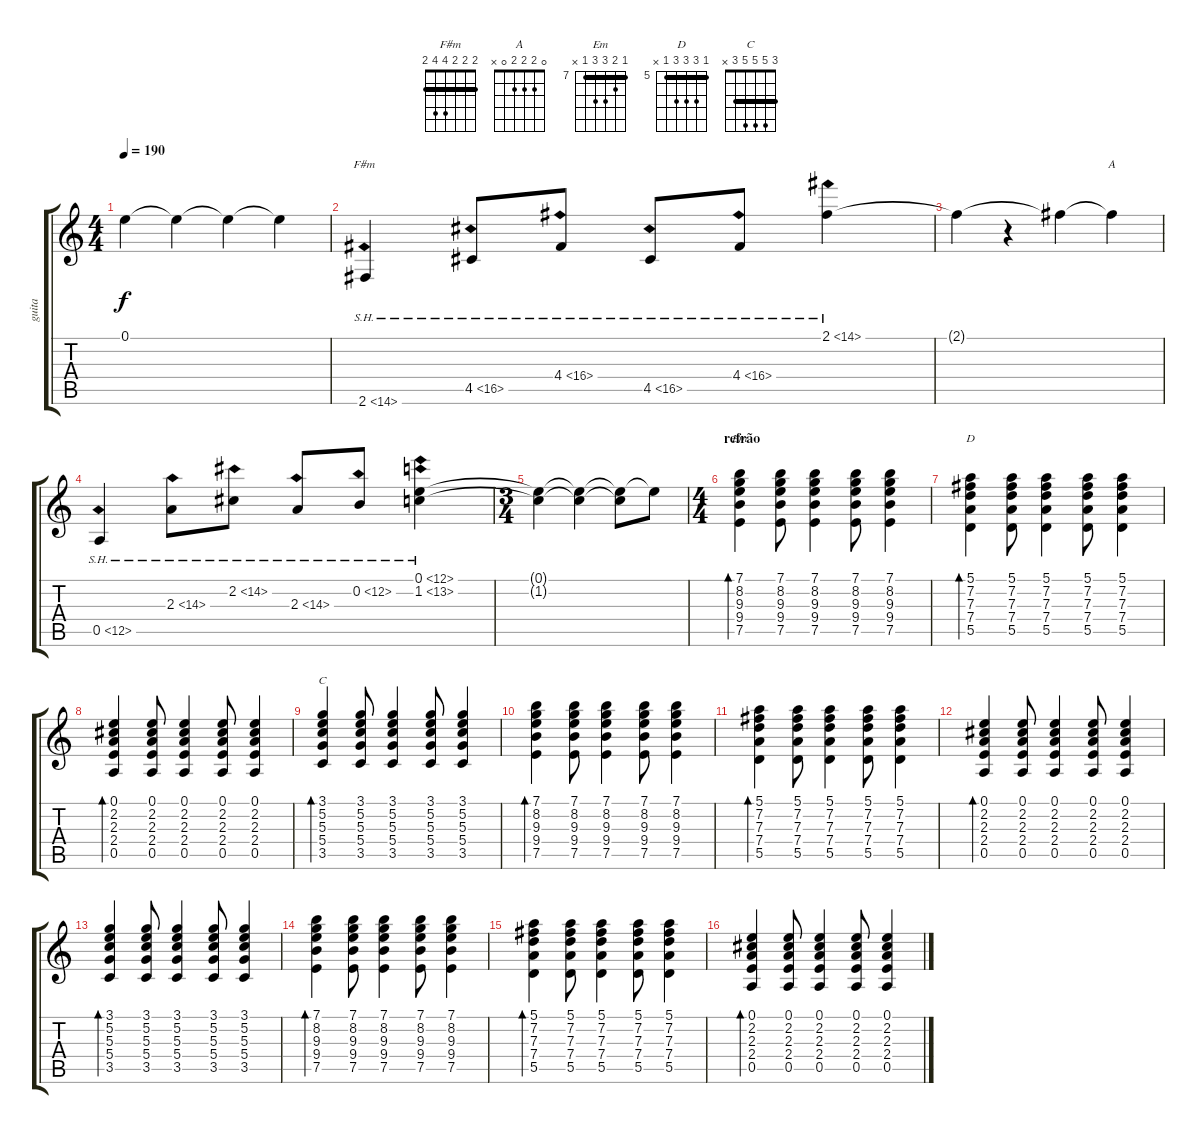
\track ("guita" "guita") {instrument electricguitarmuted}
\staff {score tabs}
\tuning (E4 B3 G3 D3 A2 E2) {hide}
\chord ("F#m" 2 2 2 4 4 2) {barre 2}
\chord ("A" 0 2 2 2 0 x)
\chord ("Em" 7 8 9 9 7 x) {firstfret 7 barre 7}
\chord ("D" 5 7 7 7 5 x) {firstfret 5 barre 5}
\chord ("C" 3 5 5 5 3 x) {barre 3}
\ts (4 4)
\tempo 190
\clef g2
\ks c
0.1{t}.4{dy f} 0.1{t}.4 0.1{t}.4 0.1{t}.4 |
2.6{sh 12}.4{ch "F#m"} 4.5{sh 12}.8 4.4{sh 12}.8 4.5{sh 12}.8 4.4{sh 12}.8 2.1{sh 12}.4 |
2.1{t}.4 r.4 2.1{t}.4 2.1{t}.4{ch "A"} |
0.5{sh 12}.4 2.3{sh 12}.8 2.2{sh 12}.8 2.3{sh 12}.8 0.2{sh 12}.8 (0.1{sh 12} 1.2{sh 12}).4 |
\ts (3 4)
(0.1{t} 1.2{t}).4 (0.1{t} 1.2{t}).4 (0.1{t} 1.2{t}).8 0.1{t}.8{volume 7} |
\ts (4 4)
\section ("" "refrão")
(7.1 8.2 9.3 9.4 7.5).4{bd 60 ch "Em"} (7.1 8.2 9.3 9.4 7.5).8 (7.1 8.2 9.3 9.4 7.5).4 (7.1 8.2 9.3 9.4 7.5).8 (7.1 8.2 9.3 9.4 7.5).4 |
(5.1 7.2 7.3 7.4 5.5).4{bd 60 ch "D"} (5.1 7.2 7.3 7.4 5.5).8 (5.1 7.2 7.3 7.4 5.5).4 (5.1 7.2 7.3 7.4 5.5).8 (5.1 7.2 7.3 7.4 5.5).4 |
(0.1 2.2 2.3 2.4 0.5).4{bd 60} (0.1 2.2 2.3 2.4 0.5).8 (0.1 2.2 2.3 2.4 0.5).4 (0.1 2.2 2.3 2.4 0.5).8 (0.1 2.2 2.3 2.4 0.5).4 |
(3.1 5.2 5.3 5.4 3.5).4{bd 60 ch "C"} (3.1 5.2 5.3 5.4 3.5).8 (3.1 5.2 5.3 5.4 3.5).4 (3.1 5.2 5.3 5.4 3.5).8 (3.1 5.2 5.3 5.4 3.5).4 |
(7.1 8.2 9.3 9.4 7.5).4{bd 60} (7.1 8.2 9.3 9.4 7.5).8 (7.1 8.2 9.3 9.4 7.5).4 (7.1 8.2 9.3 9.4 7.5).8 (7.1 8.2 9.3 9.4 7.5).4 |
(5.1 7.2 7.3 7.4 5.5).4{bd 60} (5.1 7.2 7.3 7.4 5.5).8 (5.1 7.2 7.3 7.4 5.5).4 (5.1 7.2 7.3 7.4 5.5).8 (5.1 7.2 7.3 7.4 5.5).4 |
(0.1 2.2 2.3 2.4 0.5).4{bd 60} (0.1 2.2 2.3 2.4 0.5).8 (0.1 2.2 2.3 2.4 0.5).4 (0.1 2.2 2.3 2.4 0.5).8 (0.1 2.2 2.3 2.4 0.5).4 |
(3.1 5.2 5.3 5.4 3.5).4{bd 60} (3.1 5.2 5.3 5.4 3.5).8 (3.1 5.2 5.3 5.4 3.5).4 (3.1 5.2 5.3 5.4 3.5).8 (3.1 5.2 5.3 5.4 3.5).4 |
(7.1 8.2 9.3 9.4 7.5).4{bd 60} (7.1 8.2 9.3 9.4 7.5).8 (7.1 8.2 9.3 9.4 7.5).4 (7.1 8.2 9.3 9.4 7.5).8 (7.1 8.2 9.3 9.4 7.5).4 |
(5.1 7.2 7.3 7.4 5.5).4{bd 60} (5.1 7.2 7.3 7.4 5.5).8 (5.1 7.2 7.3 7.4 5.5).4 (5.1 7.2 7.3 7.4 5.5).8 (5.1 7.2 7.3 7.4 5.5).4 |
(0.1 2.2 2.3 2.4 0.5).4{bd 60} (0.1 2.2 2.3 2.4 0.5).8 (0.1 2.2 2.3 2.4 0.5).4 (0.1 2.2 2.3 2.4 0.5).8 (0.1 2.2 2.3 2.4 0.5).4
